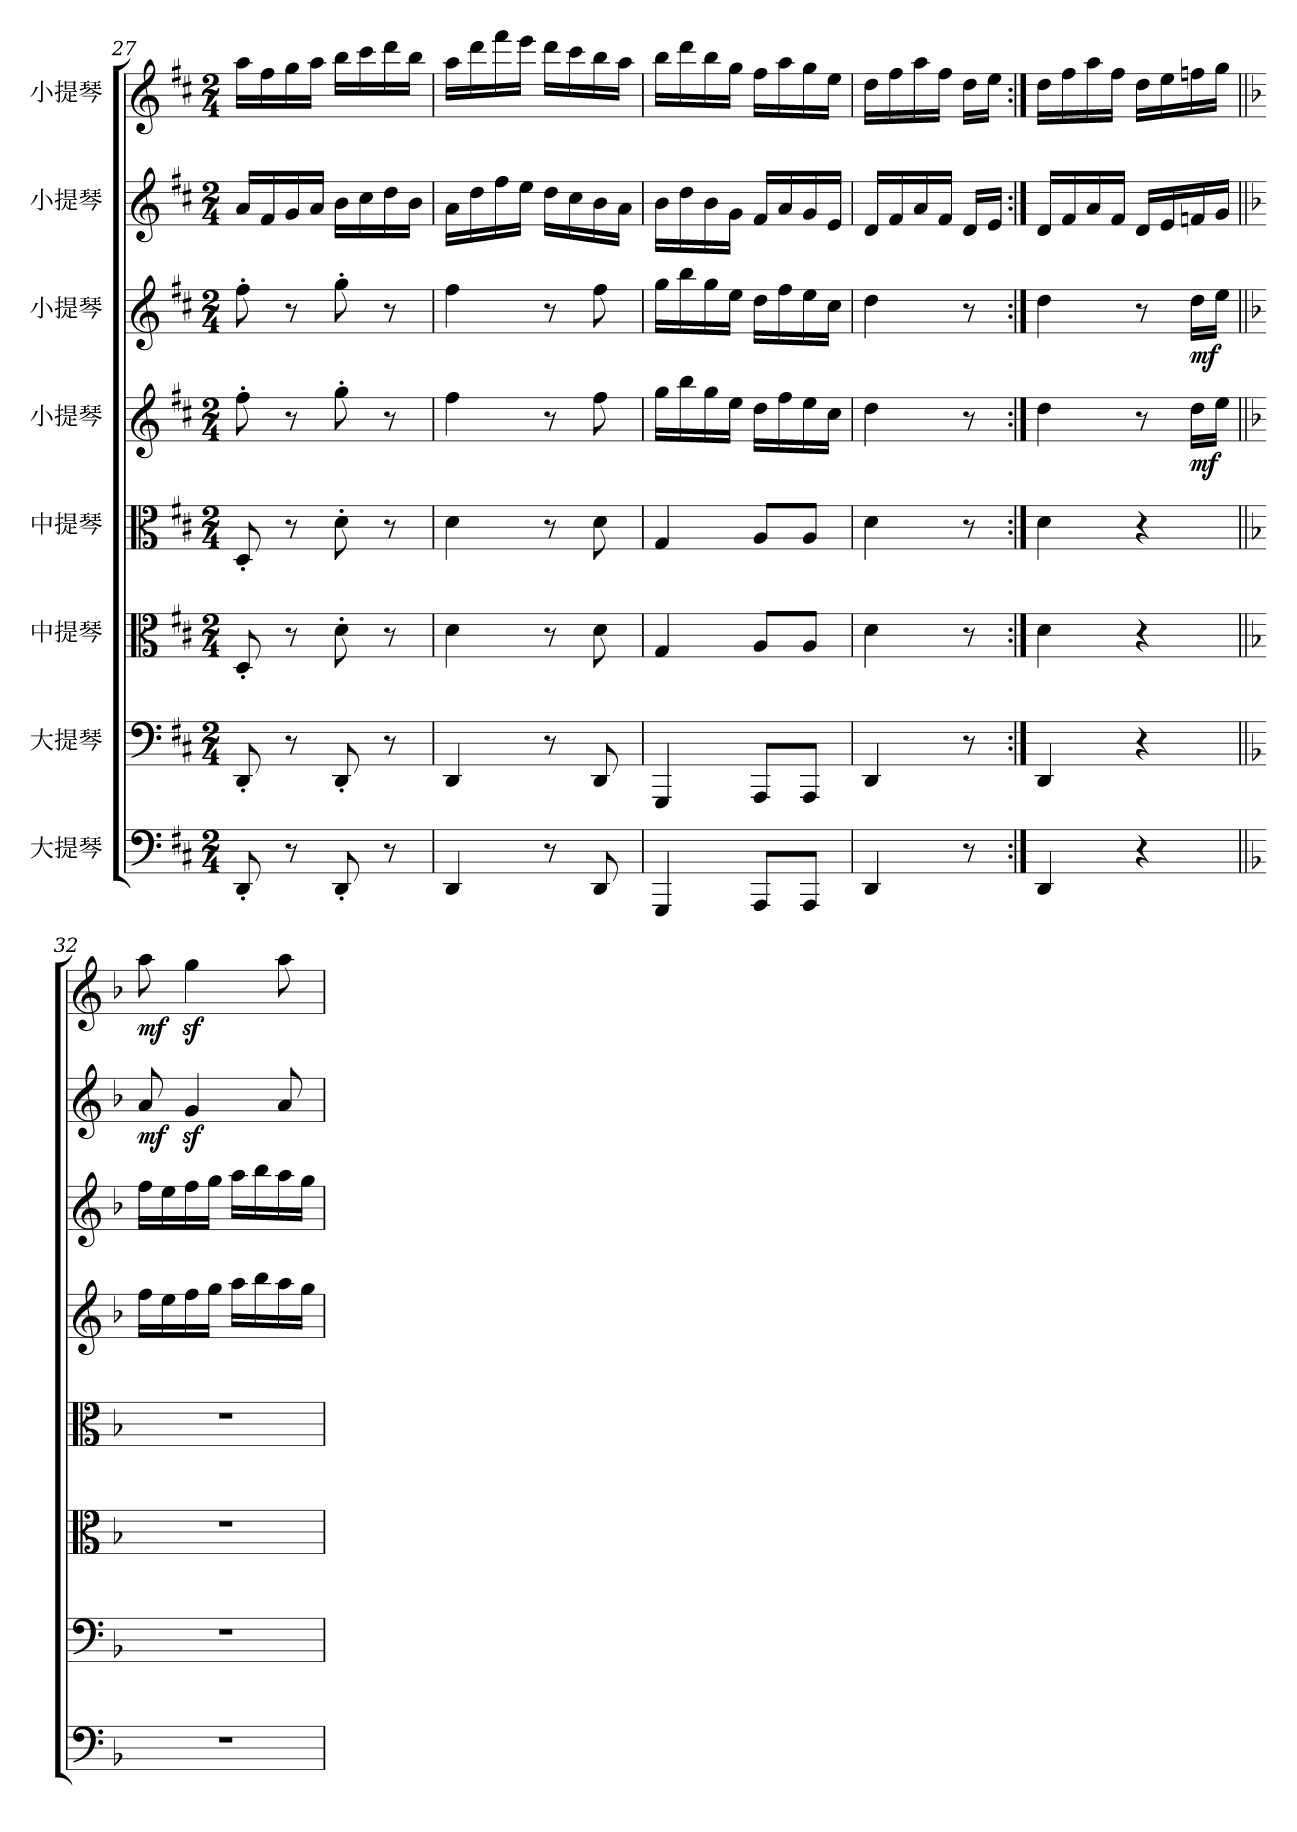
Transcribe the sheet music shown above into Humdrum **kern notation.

**kern	**kern	**kern	**kern	**kern	**dynam	**kern	**dynam	**kern	**dynam	**kern	**dynam
*part8	*part7	*part6	*part5	*part4	*part4	*part3	*part3	*part2	*part2	*part1	*part1
*staff8	*staff7	*staff6	*staff5	*staff4	*staff4	*staff3	*staff3	*staff2	*staff2	*staff1	*staff1
*I"大提琴	*I"大提琴	*I"中提琴	*I"中提琴	*I"小提琴	*	*I"小提琴	*	*I"小提琴	*	*I"小提琴	*
*clefF4	*clefF4	*clefC3	*clefC3	*clefG2	*	*clefG2	*	*clefG2	*	*clefG2	*
*k[f#c#]	*k[f#c#]	*k[f#c#]	*k[f#c#]	*k[f#c#]	*	*k[f#c#]	*	*k[f#c#]	*	*k[f#c#]	*
*M2/4	*M2/4	*M2/4	*M2/4	*M2/4	*	*M2/4	*	*M2/4	*	*M2/4	*
=27	=27	=27	=27	=27	=27	=27	=27	=27	=27	=27	=27
8DD'/	8DD'/	8D'/	8D'/	8ff#'\	.	8ff#'\	.	16a/LL	.	16aa\LL	.
.	.	.	.	.	.	.	.	16f#/	.	16ff#\	.
8r	8r	8r	8r	8r	.	8r	.	16g/	.	16gg\	.
.	.	.	.	.	.	.	.	16a/JJ	.	16aa\JJ	.
8DD'/	8DD'/	8d'\	8d'\	8gg'\	.	8gg'\	.	16b\LL	.	16bb\LL	.
.	.	.	.	.	.	.	.	16cc#\	.	16ccc#\	.
8r	8r	8r	8r	8r	.	8r	.	16dd\	.	16ddd\	.
.	.	.	.	.	.	.	.	16b\JJ	.	16bb\JJ	.
=28	=28	=28	=28	=28	=28	=28	=28	=28	=28	=28	=28
4DD/	4DD/	4d\	4d\	4ff#\	.	4ff#\	.	16a\LL	.	16aa\LL	.
.	.	.	.	.	.	.	.	16dd\	.	16ddd\	.
.	.	.	.	.	.	.	.	16ff#\	.	16fff#\	.
.	.	.	.	.	.	.	.	16ee\JJ	.	16eee\JJ	.
8r	8r	8r	8r	8r	.	8r	.	16dd\LL	.	16ddd\LL	.
.	.	.	.	.	.	.	.	16cc#\	.	16ccc#\	.
8DD/	8DD/	8d\	8d\	8ff#\	.	8ff#\	.	16b\	.	16bb\	.
.	.	.	.	.	.	.	.	16a\JJ	.	16aa\JJ	.
=29	=29	=29	=29	=29	=29	=29	=29	=29	=29	=29	=29
4GGG/	4GGG/	4G/	4G/	16gg\LL	.	16gg\LL	.	16b\LL	.	16bb\LL	.
.	.	.	.	16bb\	.	16bb\	.	16dd\	.	16ddd\	.
.	.	.	.	16gg\	.	16gg\	.	16b\	.	16bb\	.
.	.	.	.	16ee\JJ	.	16ee\JJ	.	16g\JJ	.	16gg\JJ	.
8AAA/L	8AAA/L	8A/L	8A/L	16dd\LL	.	16dd\LL	.	16f#/LL	.	16ff#\LL	.
.	.	.	.	16ff#\	.	16ff#\	.	16a/	.	16aa\	.
8AAA/J	8AAA/J	8A/J	8A/J	16ee\	.	16ee\	.	16g/	.	16gg\	.
.	.	.	.	16cc#\JJ	.	16cc#\JJ	.	16e/JJ	.	16ee\JJ	.
!!LO:PB:g=z
=30	=30	=30	=30	=30	=30	=30	=30	=30	=30	=30	=30
4DD/	4DD/	4d\	4d\	4dd\	.	4dd\	.	16d/LL	.	16dd\LL	.
.	.	.	.	.	.	.	.	16f#/	.	16ff#\	.
.	.	.	.	.	.	.	.	16a/	.	16aa\	.
.	.	.	.	.	.	.	.	16f#/JJ	.	16ff#\JJ	.
8r	8r	8r	8r	8r	.	8r	.	16d/LL	.	16dd\LL	.
.	.	.	.	.	.	.	.	16e/JJ	.	16ee\JJ	.
=31:|!	=31:|!	=31:|!	=31:|!	=31:|!	=31:|!	=31:|!	=31:|!	=31:|!	=31:|!	=31:|!	=31:|!
4DD/	4DD/	4d\	4d\	4dd\	.	4dd\	.	16d/LL	.	16dd\LL	.
.	.	.	.	.	.	.	.	16f#/	.	16ff#\	.
.	.	.	.	.	.	.	.	16a/	.	16aa\	.
.	.	.	.	.	.	.	.	16f#/JJ	.	16ff#\JJ	.
4r	4r	4r	4r	8r	.	8r	.	16d/LL	.	16dd\LL	.
.	.	.	.	.	.	.	.	16e/	.	16ee\	.
!	!	!	!	!	!LO:DY:b	!	!LO:DY:b	!	!	!	!
.	.	.	.	16dd\LL	mf	16dd\LL	mf	16fn/	.	16ffn\	.
.	.	.	.	16ee\JJ	.	16ee\JJ	.	16g/JJ	.	16gg\JJ	.
=32||	=32||	=32||	=32||	=32||	=32||	=32||	=32||	=32||	=32||	=32||	=32||
*k[b-]	*k[b-]	*k[b-]	*k[b-]	*k[b-]	*	*k[b-]	*	*k[b-]	*	*k[b-]	*
!	!	!	!	!	!	!	!	!	!LO:DY:b	!	!LO:DY:b
2r	2r	2r	2r	16ff\LL	.	16ff\LL	.	8a/	mf	8aa\	mf
.	.	.	.	16ee\	.	16ee\	.	.	.	.	.
.	.	.	.	16ff\	.	16ff\	.	4gz</	.	4ggz<\	.
.	.	.	.	16gg\JJ	.	16gg\JJ	.	.	.	.	.
.	.	.	.	16aa\LL	.	16aa\LL	.	.	.	.	.
.	.	.	.	16bb-\	.	16bb-\	.	.	.	.	.
.	.	.	.	16aa\	.	16aa\	.	8a/	.	8aa\	.
.	.	.	.	16gg\JJ	.	16gg\JJ	.	.	.	.	.
=	=	=	=	=	=	=	=	=	=	=	=
*-	*-	*-	*-	*-	*-	*-	*-	*-	*-	*-	*-
